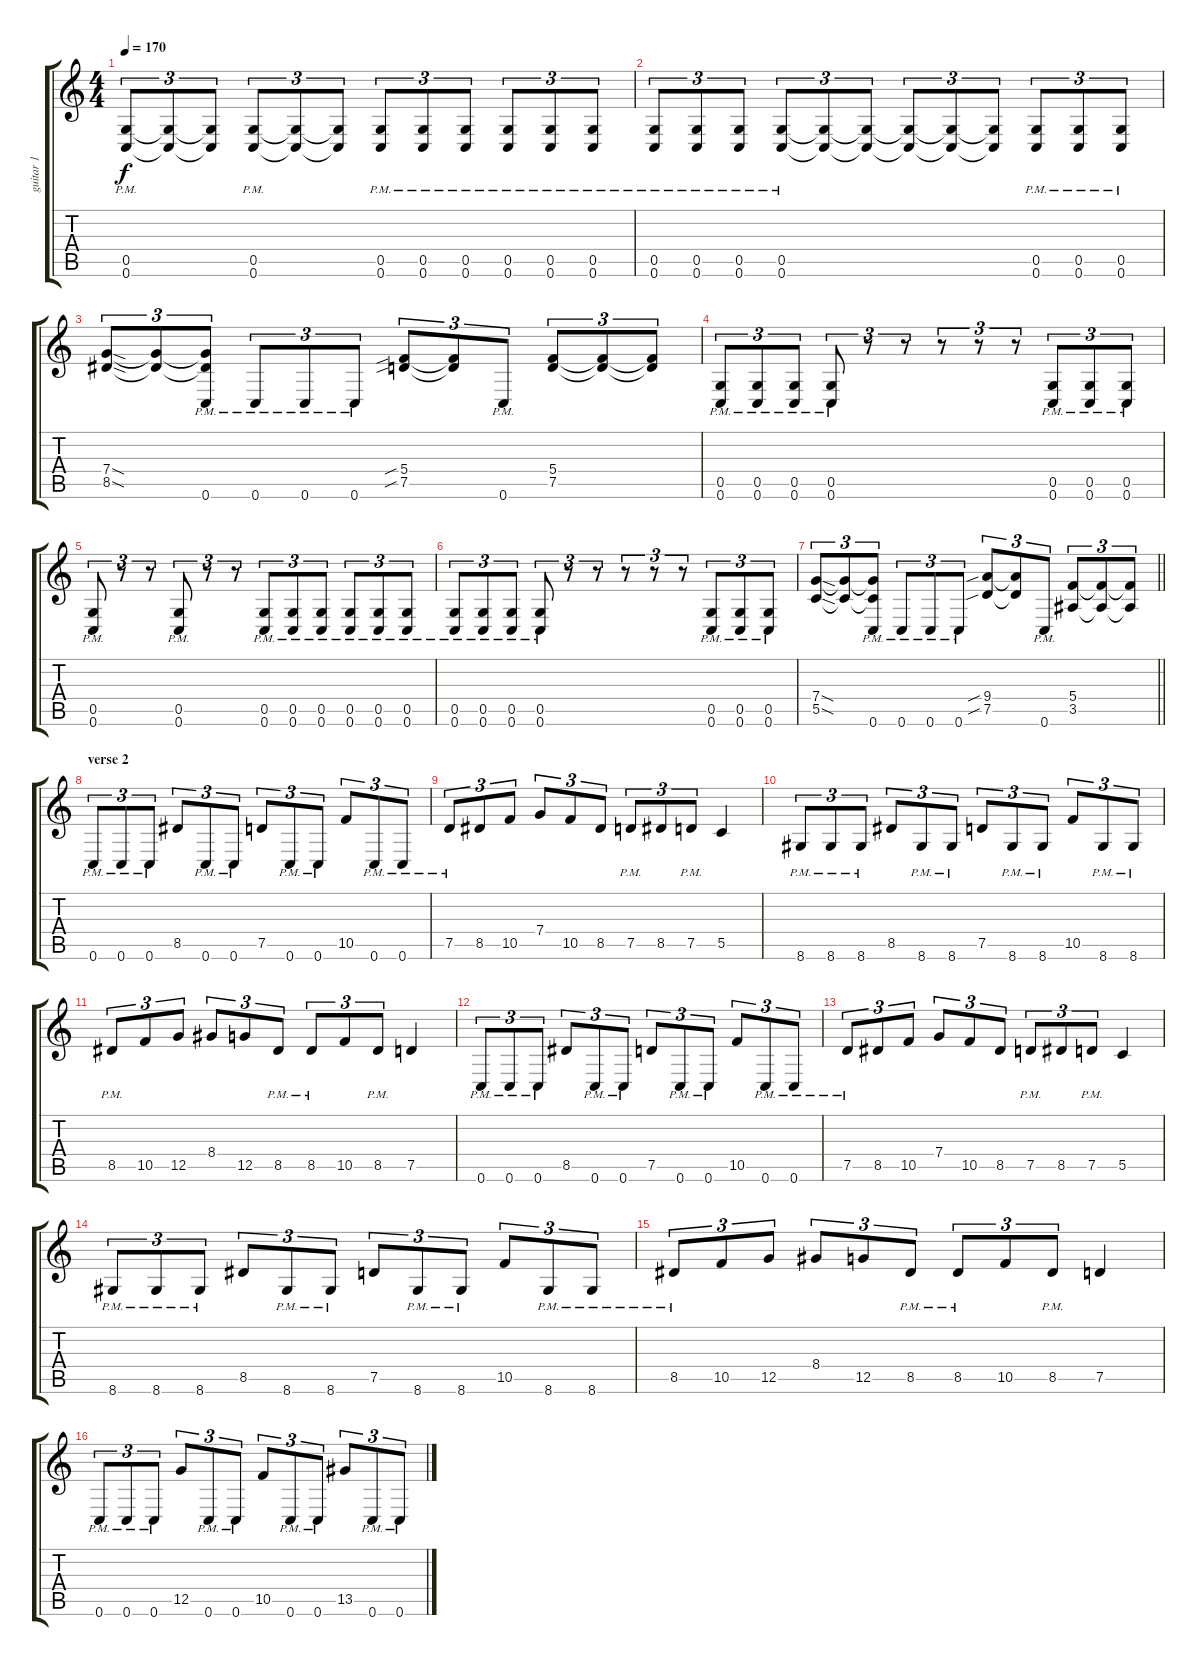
\track ("guitar 1" "guitar 1") {instrument distortionguitar}
\staff {score tabs}
\tuning (D4 A3 F3 C3 G2 C2) {hide}
\ts (4 4)
\tempo 170
\clef g2
\ks c
(0.5{pm} 0.6{pm}).8{tu (3 2) dy f} (0.5{t} 0.6{t}).8{tu (3 2)} (0.5{t} 0.6{t}).8{tu (3 2)} (0.5{pm} 0.6{pm}).8{tu (3 2)} (0.5{t} 0.6{t}).8{tu (3 2)} (0.5{t} 0.6{t}).8{tu (3 2)} (0.5{pm} 0.6{pm}).8{tu (3 2)} (0.5{pm} 0.6{pm}).8{tu (3 2)} (0.5{pm} 0.6{pm}).8{tu (3 2)} (0.5{pm} 0.6{pm}).8{tu (3 2)} (0.5{pm} 0.6{pm}).8{tu (3 2)} (0.5{pm} 0.6{pm}).8{tu (3 2)} |
(0.5{pm} 0.6{pm}).8{tu (3 2)} (0.5{pm} 0.6{pm}).8{tu (3 2)} (0.5{pm} 0.6{pm}).8{tu (3 2)} (0.5{pm} 0.6{pm}).8{tu (3 2)} (0.5{t} 0.6{t}).8{tu (3 2)} (0.5{t} 0.6{t}).8{tu (3 2)} (0.5{t} 0.6{t}).8{tu (3 2)} (0.5{t} 0.6{t}).8{tu (3 2)} (0.5{t} 0.6{t}).8{tu (3 2)} (0.5{pm} 0.6{pm}).8{tu (3 2)} (0.5{pm} 0.6{pm}).8{tu (3 2)} (0.5{pm} 0.6{pm}).8{tu (3 2)} |
(7.4{sod} 8.5{sod}).8{tu (3 2)} (7.4{t} 8.5{t}).8{tu (3 2)} (7.4{t} 8.5{t} 0.6{pm}).8{tu (3 2)} 0.6{pm}.8{tu (3 2)} 0.6{pm}.8{tu (3 2)} 0.6{pm}.8{tu (3 2)} (5.4{sib} 7.5{sib}).8{tu (3 2)} (5.4{t} 7.5{t}).8{tu (3 2)} 0.6{pm}.8{tu (3 2)} (5.4 7.5).8{tu (3 2)} (5.4{t} 7.5{t}).8{tu (3 2)} (5.4{t} 7.5{t}).8{tu (3 2)} |
(0.5{pm} 0.6{pm}).8{tu (3 2)} (0.5{pm} 0.6{pm}).8{tu (3 2)} (0.5{pm} 0.6{pm}).8{tu (3 2)} (0.5{pm} 0.6{pm}).8{tu (3 2)} r.8{tu (3 2)} r.8{tu (3 2)} r.8{tu (3 2)} r.8{tu (3 2)} r.8{tu (3 2)} (0.5{pm} 0.6{pm}).8{tu (3 2)} (0.5{pm} 0.6{pm}).8{tu (3 2)} (0.5{pm} 0.6{pm}).8{tu (3 2)} |
(0.5{pm} 0.6{pm}).8{tu (3 2)} r.8{tu (3 2)} r.8{tu (3 2)} (0.5{pm} 0.6{pm}).8{tu (3 2)} r.8{tu (3 2)} r.8{tu (3 2)} (0.5{pm} 0.6{pm}).8{tu (3 2)} (0.5{pm} 0.6{pm}).8{tu (3 2)} (0.5{pm} 0.6{pm}).8{tu (3 2)} (0.5{pm} 0.6{pm}).8{tu (3 2)} (0.5{pm} 0.6{pm}).8{tu (3 2)} (0.5{pm} 0.6{pm}).8{tu (3 2)} |
(0.5{pm} 0.6{pm}).8{tu (3 2)} (0.5{pm} 0.6{pm}).8{tu (3 2)} (0.5{pm} 0.6{pm}).8{tu (3 2)} (0.5{pm} 0.6{pm}).8{tu (3 2)} r.8{tu (3 2)} r.8{tu (3 2)} r.8{tu (3 2)} r.8{tu (3 2)} r.8{tu (3 2)} (0.5{pm} 0.6{pm}).8{tu (3 2)} (0.5{pm} 0.6{pm}).8{tu (3 2)} (0.5{pm} 0.6{pm}).8{tu (3 2)} |
\barLineRight lightlight
(7.4{sod} 5.5{sod}).8{tu (3 2)} (7.4{t} 5.5{t}).8{tu (3 2)} (7.4{t} 5.5{t} 0.6{pm}).8{tu (3 2)} 0.6{pm}.8{tu (3 2)} 0.6{pm}.8{tu (3 2)} 0.6{pm}.8{tu (3 2)} (9.4{sib} 7.5{sib}).8{tu (3 2)} (9.4{t} 7.5{t}).8{tu (3 2)} 0.6{pm}.8{tu (3 2)} (5.4 3.5).8{tu (3 2)} (5.4{t} 3.5{t}).8{tu (3 2)} (5.4{t} 3.5{t}).8{tu (3 2)} |
\section ("" "verse 2")
0.6{pm}.8{tu (3 2)} 0.6{pm}.8{tu (3 2)} 0.6{pm}.8{tu (3 2)} 8.5.8{tu (3 2)} 0.6{pm}.8{tu (3 2)} 0.6{pm}.8{tu (3 2)} 7.5.8{tu (3 2)} 0.6{pm}.8{tu (3 2)} 0.6{pm}.8{tu (3 2)} 10.5.8{tu (3 2)} 0.6{pm}.8{tu (3 2)} 0.6{pm}.8{tu (3 2)} |
7.5{pm}.8{tu (3 2)} 8.5.8{tu (3 2)} 10.5.8{tu (3 2)} 7.4.8{tu (3 2)} 10.5.8{tu (3 2)} 8.5.8{tu (3 2)} 7.5{pm}.8{tu (3 2)} 8.5.8{tu (3 2)} 7.5{pm}.8{tu (3 2)} 5.5.4 |
8.6{pm}.8{tu (3 2)} 8.6{pm}.8{tu (3 2)} 8.6{pm}.8{tu (3 2)} 8.5.8{tu (3 2)} 8.6{pm}.8{tu (3 2)} 8.6{pm}.8{tu (3 2)} 7.5.8{tu (3 2)} 8.6{pm}.8{tu (3 2)} 8.6{pm}.8{tu (3 2)} 10.5.8{tu (3 2)} 8.6{pm}.8{tu (3 2)} 8.6{pm}.8{tu (3 2)} |
8.5{pm}.8{tu (3 2)} 10.5.8{tu (3 2)} 12.5.8{tu (3 2)} 8.4.8{tu (3 2)} 12.5.8{tu (3 2)} 8.5{pm}.8{tu (3 2)} 8.5{pm}.8{tu (3 2)} 10.5.8{tu (3 2)} 8.5{pm}.8{tu (3 2)} 7.5.4 |
0.6{pm}.8{tu (3 2)} 0.6{pm}.8{tu (3 2)} 0.6{pm}.8{tu (3 2)} 8.5.8{tu (3 2)} 0.6{pm}.8{tu (3 2)} 0.6{pm}.8{tu (3 2)} 7.5.8{tu (3 2)} 0.6{pm}.8{tu (3 2)} 0.6{pm}.8{tu (3 2)} 10.5.8{tu (3 2)} 0.6{pm}.8{tu (3 2)} 0.6{pm}.8{tu (3 2)} |
7.5{pm}.8{tu (3 2)} 8.5.8{tu (3 2)} 10.5.8{tu (3 2)} 7.4.8{tu (3 2)} 10.5.8{tu (3 2)} 8.5.8{tu (3 2)} 7.5{pm}.8{tu (3 2)} 8.5.8{tu (3 2)} 7.5{pm}.8{tu (3 2)} 5.5.4 |
8.6{pm}.8{tu (3 2)} 8.6{pm}.8{tu (3 2)} 8.6{pm}.8{tu (3 2)} 8.5.8{tu (3 2)} 8.6{pm}.8{tu (3 2)} 8.6{pm}.8{tu (3 2)} 7.5.8{tu (3 2)} 8.6{pm}.8{tu (3 2)} 8.6{pm}.8{tu (3 2)} 10.5.8{tu (3 2)} 8.6{pm}.8{tu (3 2)} 8.6{pm}.8{tu (3 2)} |
8.5{pm}.8{tu (3 2)} 10.5.8{tu (3 2)} 12.5.8{tu (3 2)} 8.4.8{tu (3 2)} 12.5.8{tu (3 2)} 8.5{pm}.8{tu (3 2)} 8.5{pm}.8{tu (3 2)} 10.5.8{tu (3 2)} 8.5{pm}.8{tu (3 2)} 7.5.4 |
0.6{pm}.8{tu (3 2)} 0.6{pm}.8{tu (3 2)} 0.6{pm}.8{tu (3 2)} 12.5.8{tu (3 2)} 0.6{pm}.8{tu (3 2)} 0.6{pm}.8{tu (3 2)} 10.5.8{tu (3 2)} 0.6{pm}.8{tu (3 2)} 0.6{pm}.8{tu (3 2)} 13.5.8{tu (3 2)} 0.6{pm}.8{tu (3 2)} 0.6{pm}.8{tu (3 2)}
